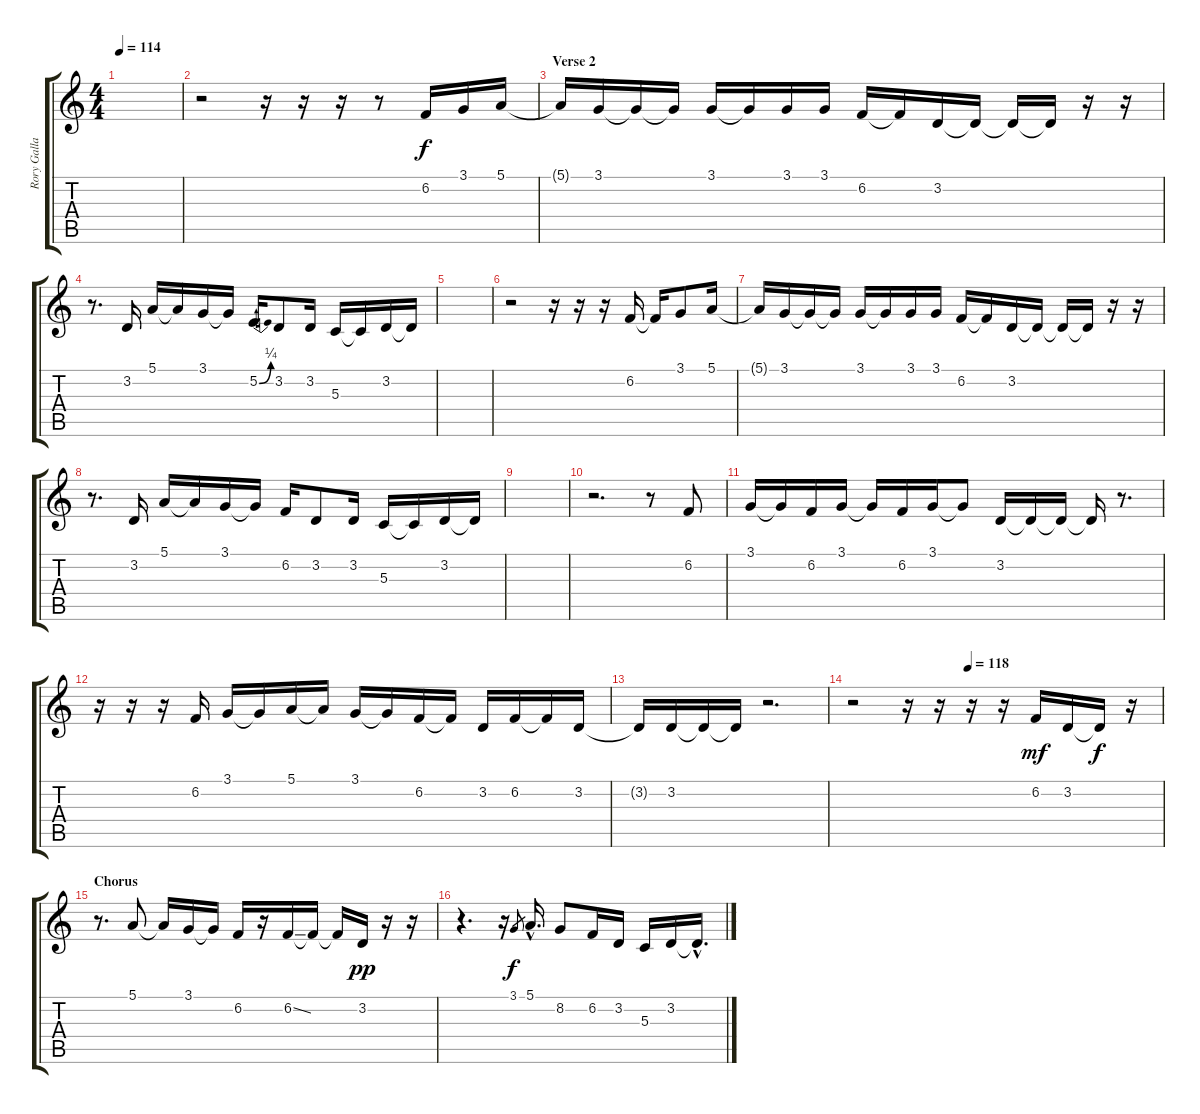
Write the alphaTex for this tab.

\track ("Rory Gallagher Vocals" "Rory Galla") {instrument cello}
\staff {score tabs}
\tuning (E4 B3 G3 D3 A2 E2) {hide}
\ts (4 4)
\tempo 114
\clef g2
\ks c
|
r.2 r.16 r.16 r.16 r.8 6.2.16 3.1.16 5.1.16 |
\section ("" "Verse 2")
5.1{t}.16 3.1.16 3.1{t}.16 3.1{t}.16 3.1.16 3.1{t}.16 3.1.16 3.1.16 6.2.16 6.2{t}.16 3.2.16 3.2{t}.16 3.2{t}.16 3.2{t}.16 r.16 r.16 |
r.8{d} 3.2.16 5.1.16 5.1{t}.16 3.1.16 3.1{t}.16 5.2{be (bend 0 0 60 1)}.16 3.2.8 3.2.16 5.3.16 5.3{t}.16 3.2.16 3.2{t}.16 |
|
r.2 r.16 r.16 r.16 6.2.16 6.2{t}.16 3.1.8 5.1.16 |
5.1{t}.16 3.1.16 3.1{t}.16 3.1{t}.16 3.1.16 3.1{t}.16 3.1.16 3.1.16 6.2.16 6.2{t}.16 3.2.16 3.2{t}.16 3.2{t}.16 3.2{t}.16 r.16 r.16 |
r.8{d} 3.2.16 5.1.16 5.1{t}.16 3.1.16 3.1{t}.16 6.2.16 3.2.8 3.2.16 5.3.16 5.3{t}.16 3.2.16 3.2{t}.16 |
|
r.2{d} r.8 6.2.8 |
3.1.16 3.1{t}.16 6.2.16 3.1.16 3.1{t}.16 6.2.16 3.1.16 3.1{t}.8 3.2.16 3.2{t}.16 3.2{t}.16 3.2{t}.16 r.8{d} |
r.16 r.16 r.16 6.2.16 3.1.16 3.1{t}.16 5.1.16 5.1{t}.16 3.1.16 3.1{t}.16 6.2.16 6.2{t}.16 3.2.16 6.2.16 6.2{t}.16 3.2.16 |
3.2{t}.16 3.2.16 3.2{t}.16 3.2{t}.16 r.2{d} |
\tempo (118 0.375)
r.2 r.16 r.16 r.16 r.16 6.2.16{dy mf} 3.2.16 3.2{t}.16{dy f} r.16 |
\section ("" "Chorus")
r.8{d} 5.1.8 5.1{t}.16 3.1.16 3.1{t}.16 6.2.16 r.16 6.2{ss}.16 6.2{t}.16 6.2{t}.16 3.2.16{dy pp} r.16 r.16 |
r.4{d} r.16 3.1.8{gr dy f} 5.1{hac}.16{d} 8.2.8 6.2.16 3.2.16 5.3.16 3.2.16 3.2{hac t}.16{d}
